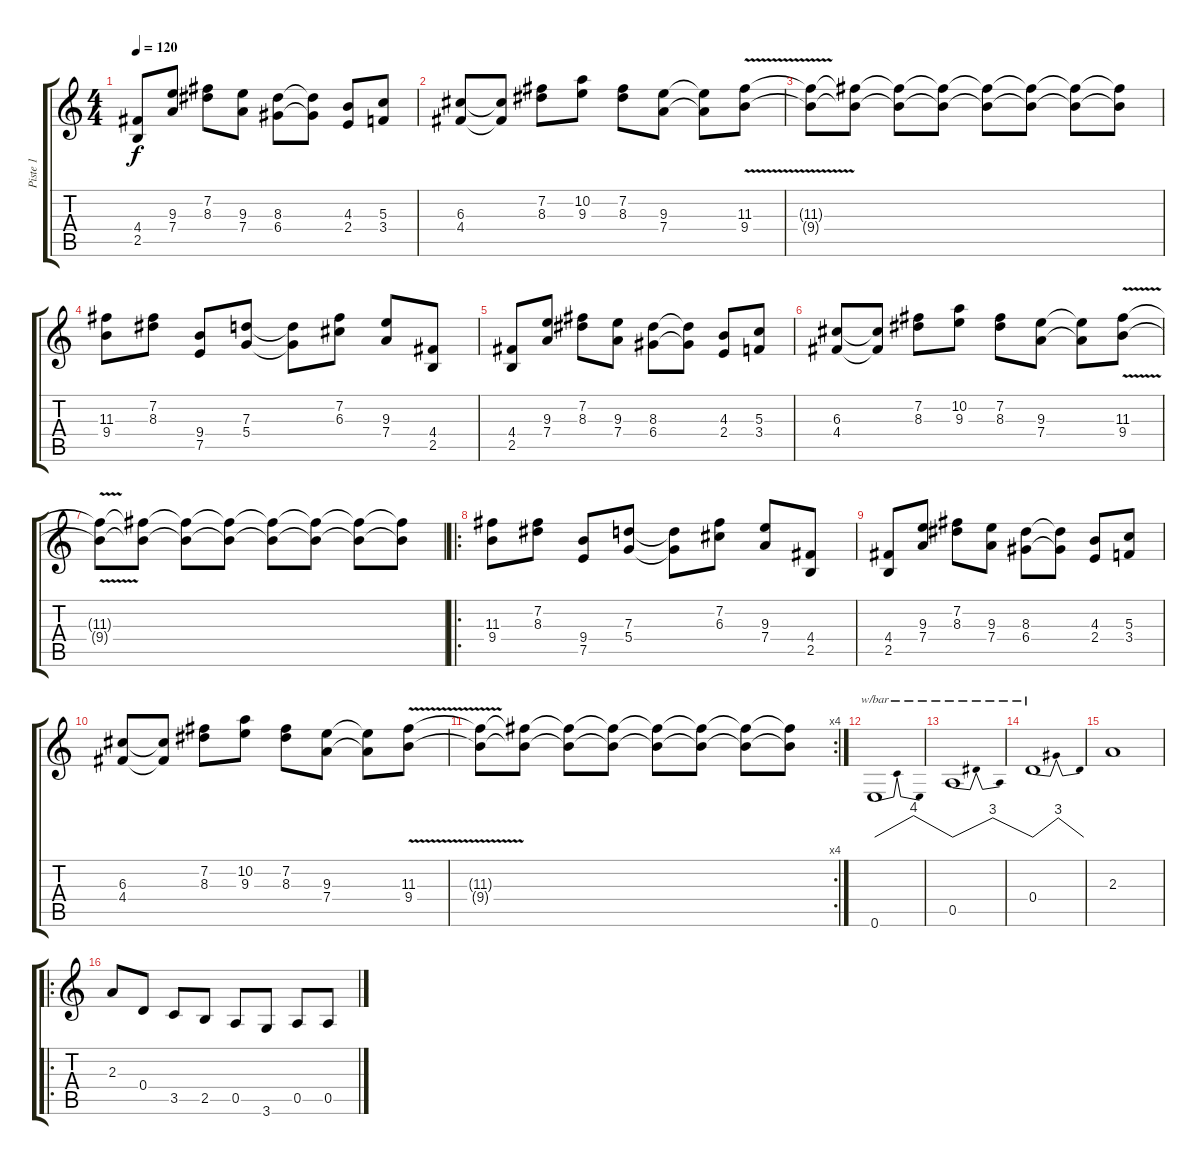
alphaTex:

\track ("Piste 1" "Piste 1") {instrument distortionguitar}
\staff {score tabs}
\tuning (E4 B3 G3 D3 A2 E2) {hide}
\ts (4 4)
\tempo 120
\clef g2
\ks c
(4.4 2.5).8{dy f} (9.3 7.4).8 (7.2 8.3).8 (9.3 7.4).8 (8.3 6.4).8 (8.3{t} 6.4{t}).8 (4.3 2.4).8 (5.3 3.4).8 |
(6.3 4.4).8 (6.3{t} 4.4{t}).8 (7.2 8.3).8 (10.2 9.3).8 (7.2 8.3).8 (9.3 7.4).8 (9.3{t} 7.4{t}).8 (11.3{v} 9.4{v}).8 |
(11.3{t} 9.4{t}).8 (11.3{t} 9.4{t}).8 (11.3{t} 9.4{t}).8 (11.3{t} 9.4{t}).8 (11.3{t} 9.4{t}).8 (11.3{t} 9.4{t}).8 (11.3{t} 9.4{t}).8 (11.3{t} 9.4{t}).8 |
(11.3 9.4).8 (7.2 8.3).8 (9.4 7.5).8 (7.3 5.4).8 (7.3{t} 5.4{t}).8 (7.2 6.3).8 (9.3 7.4).8 (4.4 2.5).8 |
(4.4 2.5).8 (9.3 7.4).8 (7.2 8.3).8 (9.3 7.4).8 (8.3 6.4).8 (8.3{t} 6.4{t}).8 (4.3 2.4).8 (5.3 3.4).8 |
(6.3 4.4).8 (6.3{t} 4.4{t}).8 (7.2 8.3).8 (10.2 9.3).8 (7.2 8.3).8 (9.3 7.4).8 (9.3{t} 7.4{t}).8 (11.3{v} 9.4).8 |
(11.3{t} 9.4{t}).8 (11.3{t} 9.4{t}).8 (11.3{t} 9.4{t}).8 (11.3{t} 9.4{t}).8 (11.3{t} 9.4{t}).8 (11.3{t} 9.4{t}).8 (11.3{t} 9.4{t}).8 (11.3{t} 9.4{t}).8 |
\ro
(11.3 9.4).8 (7.2 8.3).8 (9.4 7.5).8 (7.3 5.4).8 (7.3{t} 5.4{t}).8 (7.2 6.3).8 (9.3 7.4).8 (4.4 2.5).8 |
(4.4 2.5).8 (9.3 7.4).8 (7.2 8.3).8 (9.3 7.4).8 (8.3 6.4).8 (8.3{t} 6.4{t}).8 (4.3 2.4).8 (5.3 3.4).8 |
(6.3 4.4).8 (6.3{t} 4.4{t}).8 (7.2 8.3).8 (10.2 9.3).8 (7.2 8.3).8 (9.3 7.4).8 (9.3{t} 7.4{t}).8 (11.3{v} 9.4).8 |
\rc 4
(11.3{t} 9.4{t}).8 (11.3{t} 9.4{t}).8 (11.3{t} 9.4{t}).8 (11.3{t} 9.4{t}).8 (11.3{t} 9.4{t}).8 (11.3{t} 9.4{t}).8 (11.3{t} 9.4{t}).8 (11.3{t} 9.4{t}).8 |
0.6.1{tbe (dip default 0 0 30 16 60 0)} |
0.5.1{tbe (dip default 0 0 30 12 60 0)} |
0.4.1{tbe (dip default 0 0 30 12 60 0)} |
2.3.1 |
\ro
2.3.8 0.4.8 3.5.8 2.5.8 0.5.8 3.6.8 0.5.8 0.5.8
